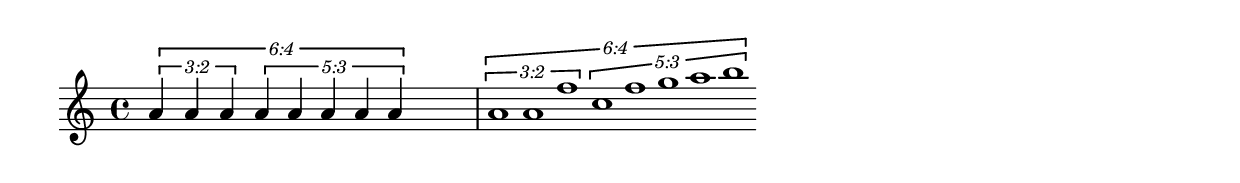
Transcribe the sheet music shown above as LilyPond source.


\version "2.14.0"

\header {
    texidoc=" Tuplets may be nested."
}

\paper {
  ragged-right = ##t  
  indent = 0.0
}

\relative c'' {
  \override TupletNumber #'text = #tuplet-number::calc-fraction-text
  \times 4/6 {
    \times 2/3 {
      a a a
    }
    \times 3/5 {
      a a a a a
    }
  }

  s1*1/6
  
  \stemUp
  \times 4/6 {
    \times 2/3 {
      a1*1/6 a f'
    }
    \times 3/5 {
      c f g a b 
    }
  }
  
}

